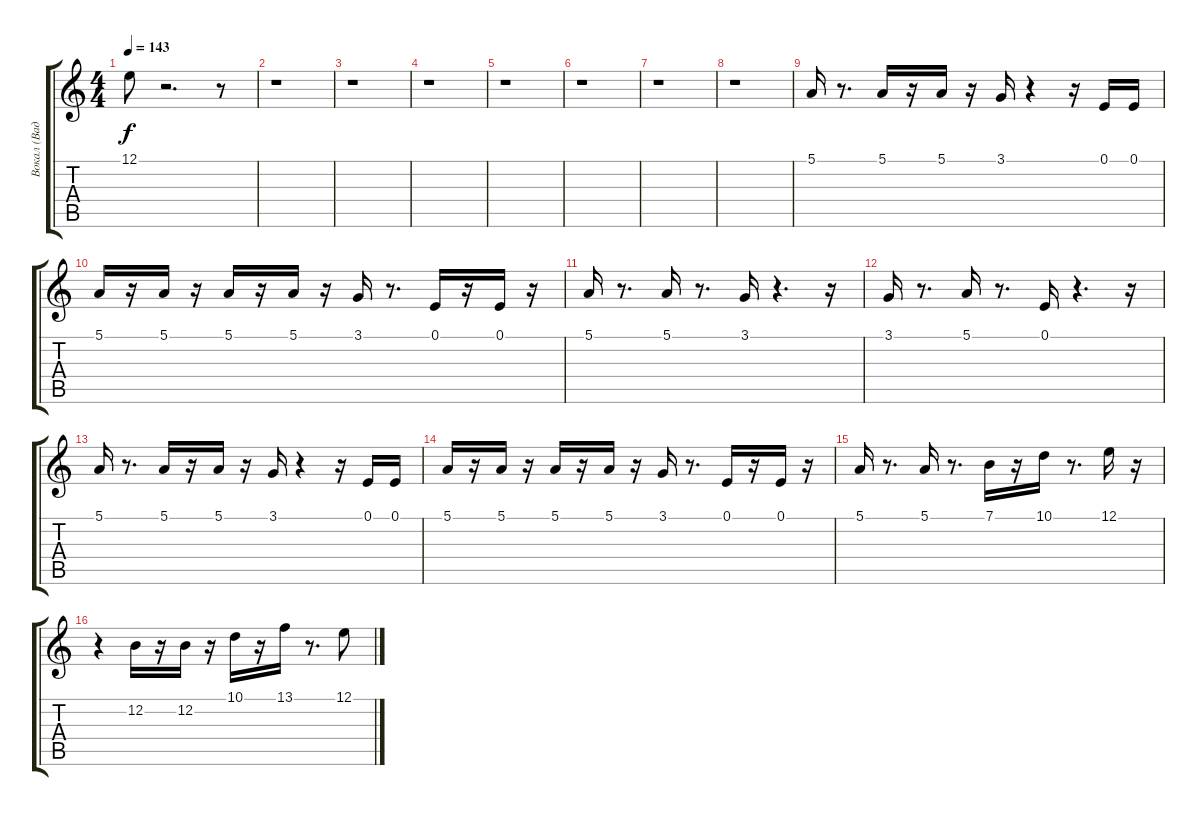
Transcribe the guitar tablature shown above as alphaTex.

\track ("Вокал (Вадим)" "Вокал (Вад") {instrument lead6voice}
\staff {score tabs}
\tuning (E4 B3 G3 D3 A2 E2) {hide}
\ts (4 4)
\tempo 143
\clef g2
\ks c
12.1{t}.8{dy f} r.2{d} r.8 |
r.1 |
r.1 |
r.1 |
r.1 |
r.1 |
r.1 |
r.1 |
5.1.16 r.8{d} 5.1.16 r.16 5.1.16 r.16 3.1.16 r.4 r.16 0.1.16 0.1.16 |
5.1.16 r.16 5.1.16 r.16 5.1.16 r.16 5.1.16 r.16 3.1.16 r.8{d} 0.1.16 r.16 0.1.16 r.16 |
5.1.16 r.8{d} 5.1.16 r.8{d} 3.1.16 r.4{d} r.16 |
3.1.16 r.8{d} 5.1.16 r.8{d} 0.1.16 r.4{d} r.16 |
5.1.16 r.8{d} 5.1.16 r.16 5.1.16 r.16 3.1.16 r.4 r.16 0.1.16 0.1.16 |
5.1.16 r.16 5.1.16 r.16 5.1.16 r.16 5.1.16 r.16 3.1.16 r.8{d} 0.1.16 r.16 0.1.16 r.16 |
5.1.16 r.8{d} 5.1.16 r.8{d} 7.1.16 r.16 10.1.16 r.8{d} 12.1.16 r.16 |
r.4 12.2.16 r.16 12.2.16 r.16 10.1.16 r.16 13.1.16 r.8{d} 12.1.8
